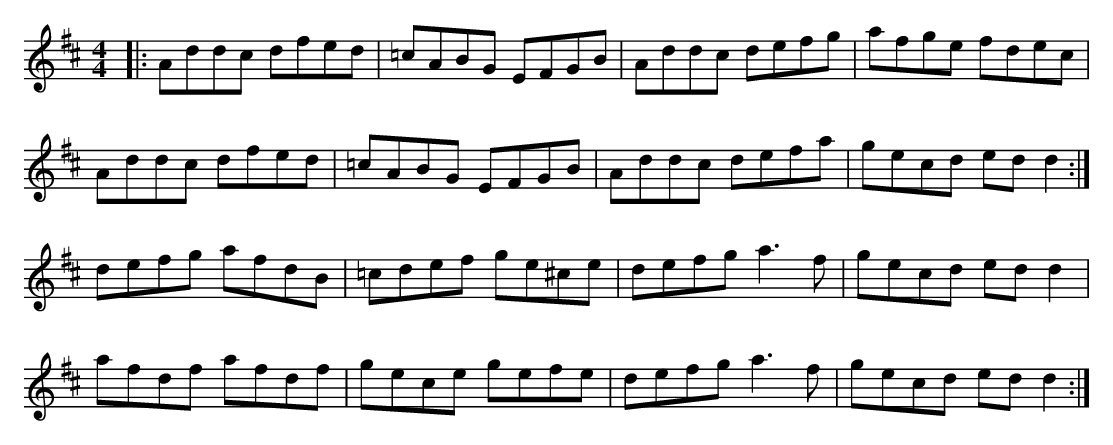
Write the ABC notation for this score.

X:1
M:4/4
K:D
|:Addc dfed|=cABG EFGB|Addc defg|afge fdec|
Addc dfed|=cABG EFGB|Addc defa|gecd edd2:|
defg afdB|=cdef ge^ce|defg a3f|gecd edd2|
afdf afdf|gece gefe|defg a3f|gecd edd2:|
